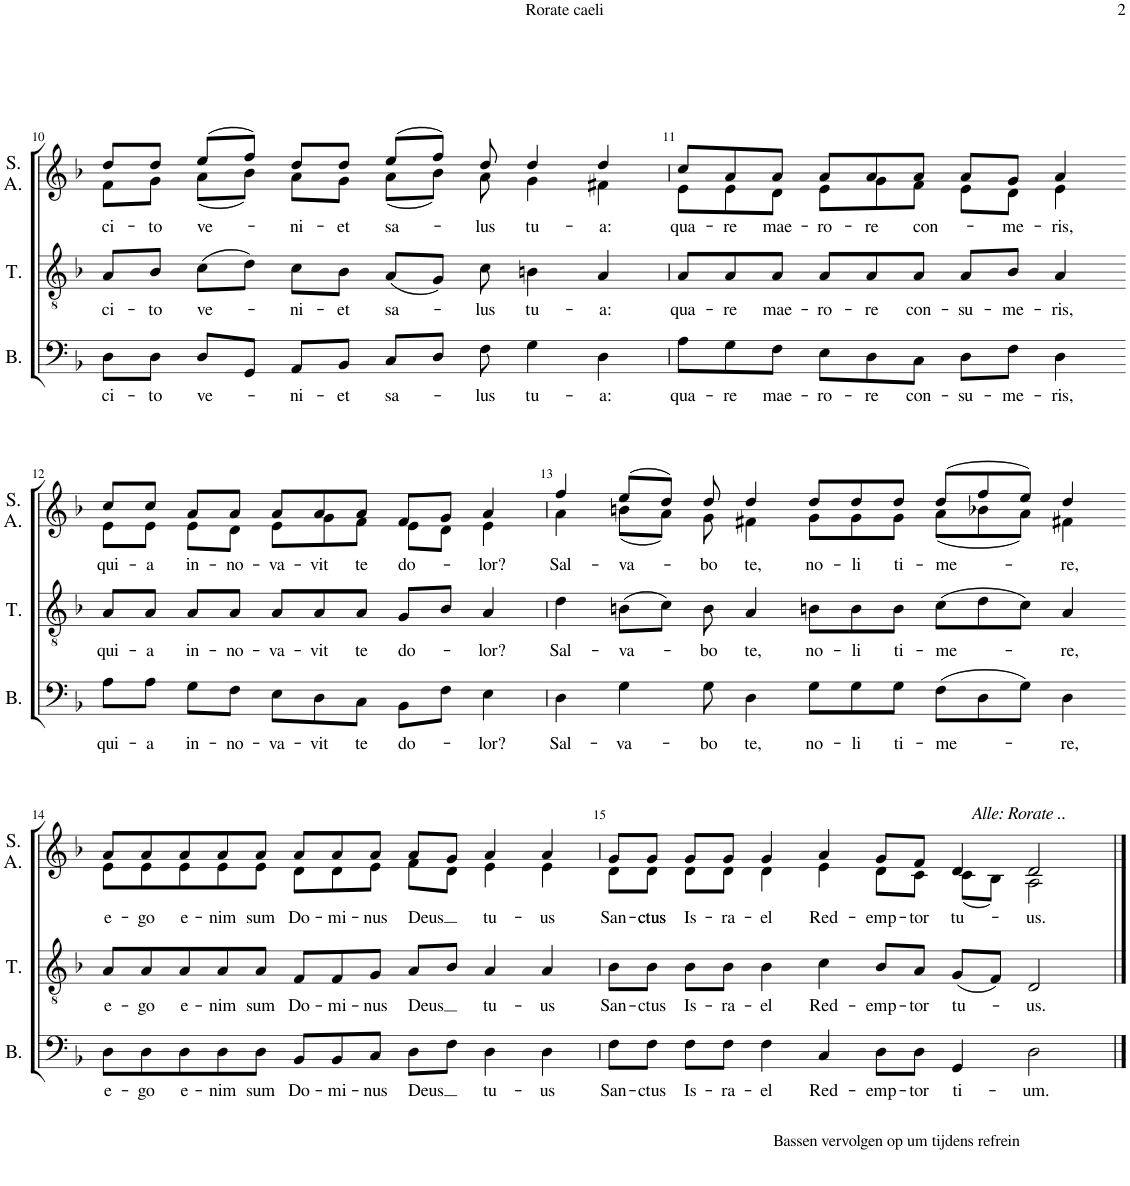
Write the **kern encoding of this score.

**kern	**text	**kern	**text	**kern	**text
*part3	*part3	*part2	*part2	*part1	*part1
*staff3	*staff3	*staff2	*staff2	*staff1	*staff1
*I"Bass	*	*I"Tenor	*	*I"Sopraan - Alt	*
*I'B.	*	*I'T.	*	*I'S.  A.	*
!!LO:PB:g=z
*clefF4	*	*clefGv2	*	*clefG2	*
*k[b-]	*	*k[b-]	*	*k[b-]	*
*M13/8	*	*M13/8	*	*M13/8	*
=10	=10	=10	=10	=10	=10
!	!LO:LY:b	!	!LO:LY:b	!	!LO:LY:b
*	*	*	*	*^	*
8D\L	ci-	8A/L	ci-	8dd/L	8f\L	ci-
!	!LO:LY:b	!	!LO:LY:b	!	!	!LO:LY:b
8D\J	-to	8B-/J	-to	8dd/J	8g\J	-to
!	!LO:LY:b	!	!LO:LY:b	!	!	!LO:LY:b
8D/L	ve-	(8c\L	ve-	(8ee/L	(8a\L	ve-
8GG/J	.	8d\J)	.	8ff/J)	8b-\J)	.
!	!LO:LY:b	!	!LO:LY:b	!	!	!LO:LY:b
8AA/L	-ni-	8c\L	-ni-	8dd/L	8a\L	-ni-
!	!LO:LY:b	!	!LO:LY:b	!	!	!LO:LY:b
8BB-/J	-et	8B-\J	-et	8dd/J	8g\J	-et
!	!LO:LY:b	!	!LO:LY:b	!	!	!LO:LY:b
8C/L	sa-	(8A/L	sa-	(8ee/L	(8a\L	sa-
8D/J	.	8G/J)	.	8ff/J)	8b-\J)	.
!	!LO:LY:b	!	!LO:LY:b	!	!	!LO:LY:b
8F\	-lus	8c\	-lus	8dd/	8a\	-lus
!	!LO:LY:b	!	!LO:LY:b	!	!	!LO:LY:b
4G\	tu-	4Bn\	tu-	4dd/	4g\	tu-
!	!LO:LY:b	!	!LO:LY:b	!	!	!LO:LY:b
4D\	-a:	4A/	-a:	4dd/	4f#X\	-a:
=11'	=11'	=11'	=11'	=11'	=11'	=11'
*M10/8	*	*M10/8	*	*M10/8	*	*
!	!LO:LY:b	!	!LO:LY:b	!	!	!LO:LY:b
8A\L	qua-	8A/L	qua-	8cc/L	8e\L	qua-
!	!LO:LY:b	!	!LO:LY:b	!	!	!LO:LY:b
8G\	-re	8A/	-re	8a/	8e\	-re
!	!LO:LY:b	!	!LO:LY:b	!	!	!LO:LY:b
8F\J	mae-	8A/J	mae-	8a/J	8d\J	mae-
!	!LO:LY:b	!	!LO:LY:b	!	!	!LO:LY:b
8E\L	-ro-	8A/L	-ro-	8a/L	8e\L	-ro-
!	!LO:LY:b	!	!LO:LY:b	!	!	!LO:LY:b
8D\	-re	8A/	-re	8a/	8g\	-re
!	!LO:LY:b	!	!LO:LY:b	!	!	!LO:LY:b
8C\J	con-	8A/J	con-	8a/J	8f\J	con-
!	!LO:LY:b	!	!LO:LY:b	!	!	!
8D\L	-su-	8A/L	-su-	8a/L	8e\L	.
!	!LO:LY:b	!	!LO:LY:b	!	!	!LO:LY:b
8F\J	-me-	8B-/J	-me-	8g/J	8d\J	-me-
!	!LO:LY:b	!	!LO:LY:b	!	!	!LO:LY:b
4D\	-ris,	4A/	-ris,	4a/	4e\	-ris,
!!LO:LB:g=z	!!
=12-	=12-	=12-	=12-	=12-	=12-	=12-
*M11/8	*	*M11/8	*	*M11/8	*	*
!	!LO:LY:b	!	!LO:LY:b	!	!	!LO:LY:b
8A\L	qui-	8A/L	qui-	8cc/L	8e\L	qui-
!	!LO:LY:b	!	!LO:LY:b	!	!	!LO:LY:b
8A\J	-a	8A/J	-a	8cc/J	8e\J	-a
!	!LO:LY:b	!	!LO:LY:b	!	!	!LO:LY:b
8G\L	in-	8A/L	in-	8a/L	8e\L	in-
!	!LO:LY:b	!	!LO:LY:b	!	!	!LO:LY:b
8F\J	-no-	8A/J	-no-	8a/J	8d\J	-no-
!	!LO:LY:b	!	!LO:LY:b	!	!	!LO:LY:b
8E\L	-va-	8A/L	-va-	8a/L	8e\L	-va-
!	!LO:LY:b	!	!LO:LY:b	!	!	!LO:LY:b
8D\	-vit	8A/	-vit	8a/	8g\	-vit
!	!LO:LY:b	!	!LO:LY:b	!	!	!LO:LY:b
8C\J	te	8A/J	te	8a/J	8f\J	te
!	!LO:LY:b	!	!LO:LY:b	!	!	!LO:LY:b
8BB-\L	do-	8G/L	do-	8f/L	8e\L	do-
8F\J	.	8B-/J	.	8g/J	8d\J	.
!	!LO:LY:b	!	!LO:LY:b	!	!	!LO:LY:b
4E\	-lor?	4A/	-lor?	4a/	4e\	-lor?
=13'	=13'	=13'	=13'	=13'	=13'	=13'
*M15/8	*	*M15/8	*	*M15/8	*	*
!	!LO:LY:b	!	!LO:LY:b	!	!	!LO:LY:b
4D\	Sal-	4d\	Sal-	4ff/	4a\	Sal-
!	!LO:LY:b	!	!LO:LY:b	!	!	!LO:LY:b
4G\	-va-	(>8Bn\L	-va-	(>8ee/L	(<8bn\L	-va-
.	.	8c\J)	.	8dd/J)	8a\J)	.
!	!LO:LY:b	!	!LO:LY:b	!	!	!LO:LY:b
8G\	-bo	8B\	-bo	8dd/	8g\	-bo
!	!LO:LY:b	!	!LO:LY:b	!	!	!LO:LY:b
4D\	te,	4A/	te,	4dd/	4f#X\	te,
!	!LO:LY:b	!	!LO:LY:b	!	!	!LO:LY:b
8G\L	no-	8Bn\L	no-	8dd/L	8g\L	no-
!	!LO:LY:b	!	!LO:LY:b	!	!	!LO:LY:b
8G\	-li	8B\	-li	8dd/	8g\	-li
!	!LO:LY:b	!	!LO:LY:b	!	!	!LO:LY:b
8G\J	ti-	8B\J	ti-	8dd/J	8g\J	ti-
!	!LO:LY:b	!	!LO:LY:b	!	!	!LO:LY:b
(>8F\L	-me-	(>8c\L	-me-	(>8dd/L	(<8a\L	-me-
8D\	.	8d\	.	8ff/	8b-X\	.
8G\J)	.	8c\J)	.	8ee/J)	8a\J)	.
!	!LO:LY:b	!	!LO:LY:b	!	!	!LO:LY:b
4D\	re,	4A/	-re,	4dd/	4f#X\	-re,
!!LO:LB:g=z	!!
=14-	=14-	=14-	=14-	=14-	=14-	=14-
*M14/8	*	*M14/8	*	*M14/8	*	*
!	!LO:LY:b	!	!LO:LY:b	!	!	!LO:LY:b
8D\L	e-	8A/L	e-	8a/L	8e\L	e-
!	!LO:LY:b	!	!LO:LY:b	!	!	!LO:LY:b
8D\	-go	8A/	-go	8a/	8e\	-go
!	!LO:LY:b	!	!LO:LY:b	!	!	!LO:LY:b
8D\	e-	8A/	e-	8a/	8e\	e-
!	!LO:LY:b	!	!LO:LY:b	!	!	!LO:LY:b
8D\	-nim	8A/	-nim	8a/	8e\	-nim
!	!LO:LY:b	!	!LO:LY:b	!	!	!LO:LY:b
8D\J	sum	8A/J	sum	8a/J	8e\J	sum
!	!LO:LY:b	!	!LO:LY:b	!	!	!LO:LY:b
8BB-/L	Do-	8F/L	Do-	8a/L	8d\L	Do-
!	!LO:LY:b	!	!LO:LY:b	!	!	!LO:LY:b
8BB-/	-mi-	8F/	-mi-	8a/	8d\	-mi-
!	!LO:LY:b	!	!LO:LY:b	!	!	!LO:LY:b
8C/J	-nus	8G/J	-nus	8a/J	8e\J	-nus
!	!LO:LY:b	!	!LO:LY:b	!	!	!LO:LY:b
8D\L	Deus	8A/L	Deus	8a/L	8f\L	Deus
8F\J	.	8B-/J	.	8g/J	8d\J	.
!	!LO:LY:b	!	!LO:LY:b	!	!	!LO:LY:b
4D\	tu-	4A/	tu-	4a/	4e\	tu-
!	!LO:LY:b	!	!LO:LY:b	!	!	!LO:LY:b
4D\	-us	4A/	-us	4a/	4e\	-us
=15'	=15'	=15'	=15'	=15'	=15'	=15'
*M16/8	*	*M16/8	*	*M16/8	*	*
!	!LO:LY:b	!	!LO:LY:b	!	!	!LO:LY:b
8F\L	San-	8B-\L	San-	8g/L	8d\L	San-
!	!LO:LY:b	!	!LO:LY:b	!	!	!LO:LY:b
8F\J	-ctus	8B-\J	-ctus	8g/J	8d\J	-ctus
!	!LO:LY:b	!	!LO:LY:b	!	!	!LO:LY:b
8F\L	Is-	8B-\L	Is-	8g/L	8d\L	Is-
!	!LO:LY:b	!	!LO:LY:b	!	!	!LO:LY:b
8F\J	-ra-	8B-\J	-ra-	8g/J	8d\J	-ra-
!	!LO:LY:b	!	!LO:LY:b	!	!	!LO:LY:b
4F\	-el	4B-\	-el	4g/	4d\	-el
!	!LO:LY:b	!	!LO:LY:b	!	!	!LO:LY:b
4C/	Red-	4c\	Red-	4a/	4e\	Red-
!	!LO:LY:b	!	!LO:LY:b	!	!	!LO:LY:b
8D\L	-emp-	8B-/L	-emp-	8g/L	8d\L	-emp-
!	!LO:LY:b	!	!LO:LY:b	!	!	!LO:LY:b
8D\J	-tor	8A/J	-tor	8f/J	8c\J	-tor
!	!LO:LY:b	!	!LO:LY:b	!	!	!LO:LY:b
4GG/	ti-	(<8G/L	tu-	4d/	(<8c\L	tu-
.	.	8F/J)	.	.	8B-\J)	.
!	!	!	!	!LO:TX:a:i:t=Alle&colon; Rorate ..	!	!
!LO:TX:b:t=Bassen vervolgen op um tijdens refrein	!	!	!	!	!	!
!	!LO:LY:b	!	!LO:LY:b	!	!	!LO:LY:b
2D\	-um.	2D/	-us.	2d/	2A\	-us.
*	*	*	*	*v	*v	*
==	==	==	==	==	==
*-	*-	*-	*-	*-	*-
